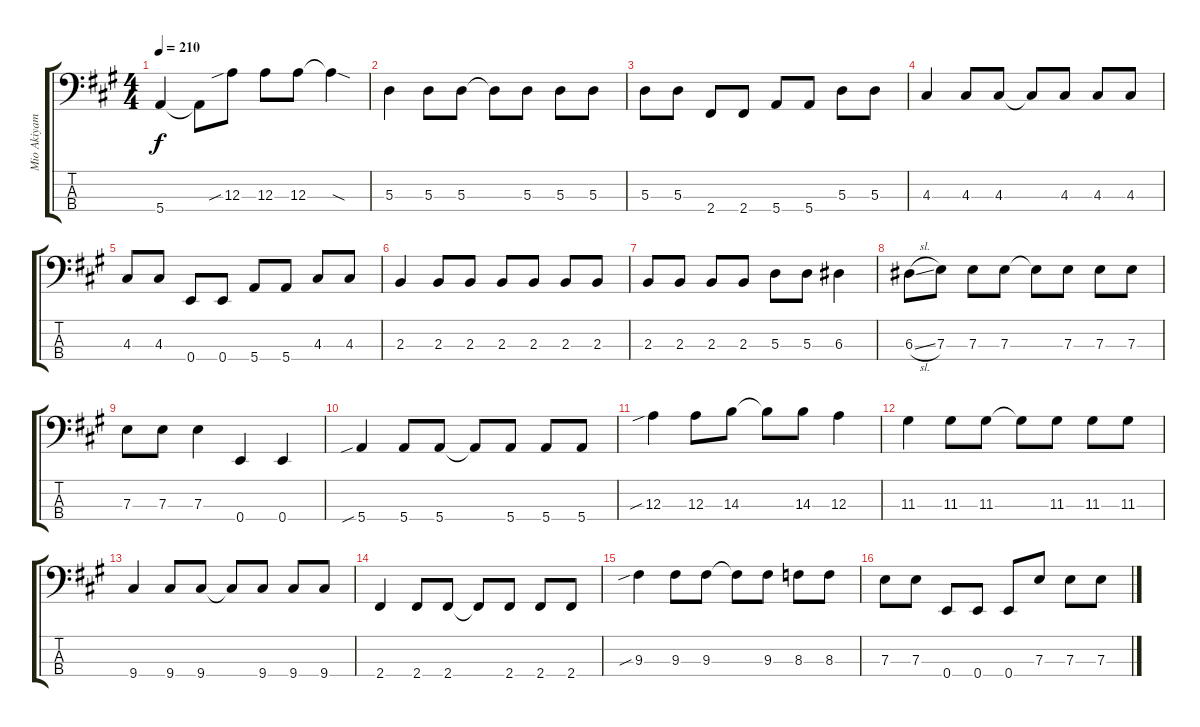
\track ("Mio Akiyama" "Mio Akiyam") {instrument electricbassfinger}
\staff {score tabs}
\tuning (G2 D2 A1 E1) {hide}
\ts (4 4)
\tempo 210
\clef f4
\ks a
5.4.4{dy f} 5.4{t}.8 12.3{sib}.8 12.3.8 12.3.8 12.3{sod t}.4 |
5.3.4 5.3.8 5.3.8 5.3{t}.8 5.3.8 5.3.8 5.3.8 |
5.3.8 5.3.8 2.4.8 2.4.8 5.4.8 5.4.8 5.3.8 5.3.8 |
4.3.4 4.3.8 4.3.8 4.3{t}.8 4.3.8 4.3.8 4.3.8 |
4.3.8 4.3.8 0.4.8 0.4.8 5.4.8 5.4.8 4.3.8 4.3.8 |
2.3.4 2.3.8 2.3.8 2.3.8 2.3.8 2.3.8 2.3.8 |
2.3.8 2.3.8 2.3.8 2.3.8 5.3.8 5.3.8 6.3.4 |
6.3{sl}.8 7.3.8 7.3.8 7.3.8 7.3{t}.8 7.3.8 7.3.8 7.3.8 |
7.3.8 7.3.8 7.3.4 0.4.4 0.4.4 |
5.4{sib}.4 5.4.8 5.4.8 5.4{t}.8 5.4.8 5.4.8 5.4.8 |
12.3{sib}.4 12.3.8 14.3.8 14.3{t}.8 14.3.8 12.3.4 |
11.3.4 11.3.8 11.3.8 11.3{t}.8 11.3.8 11.3.8 11.3.8 |
9.4.4 9.4.8 9.4.8 9.4{t}.8 9.4.8 9.4.8 9.4.8 |
2.4.4 2.4.8 2.4.8 2.4{t}.8 2.4.8 2.4.8 2.4.8 |
9.3{sib}.4 9.3.8 9.3.8 9.3{t}.8 9.3.8 8.3.8 8.3.8 |
7.3.8 7.3.8 0.4.8 0.4.8 0.4.8 7.3.8 7.3.8 7.3.8
